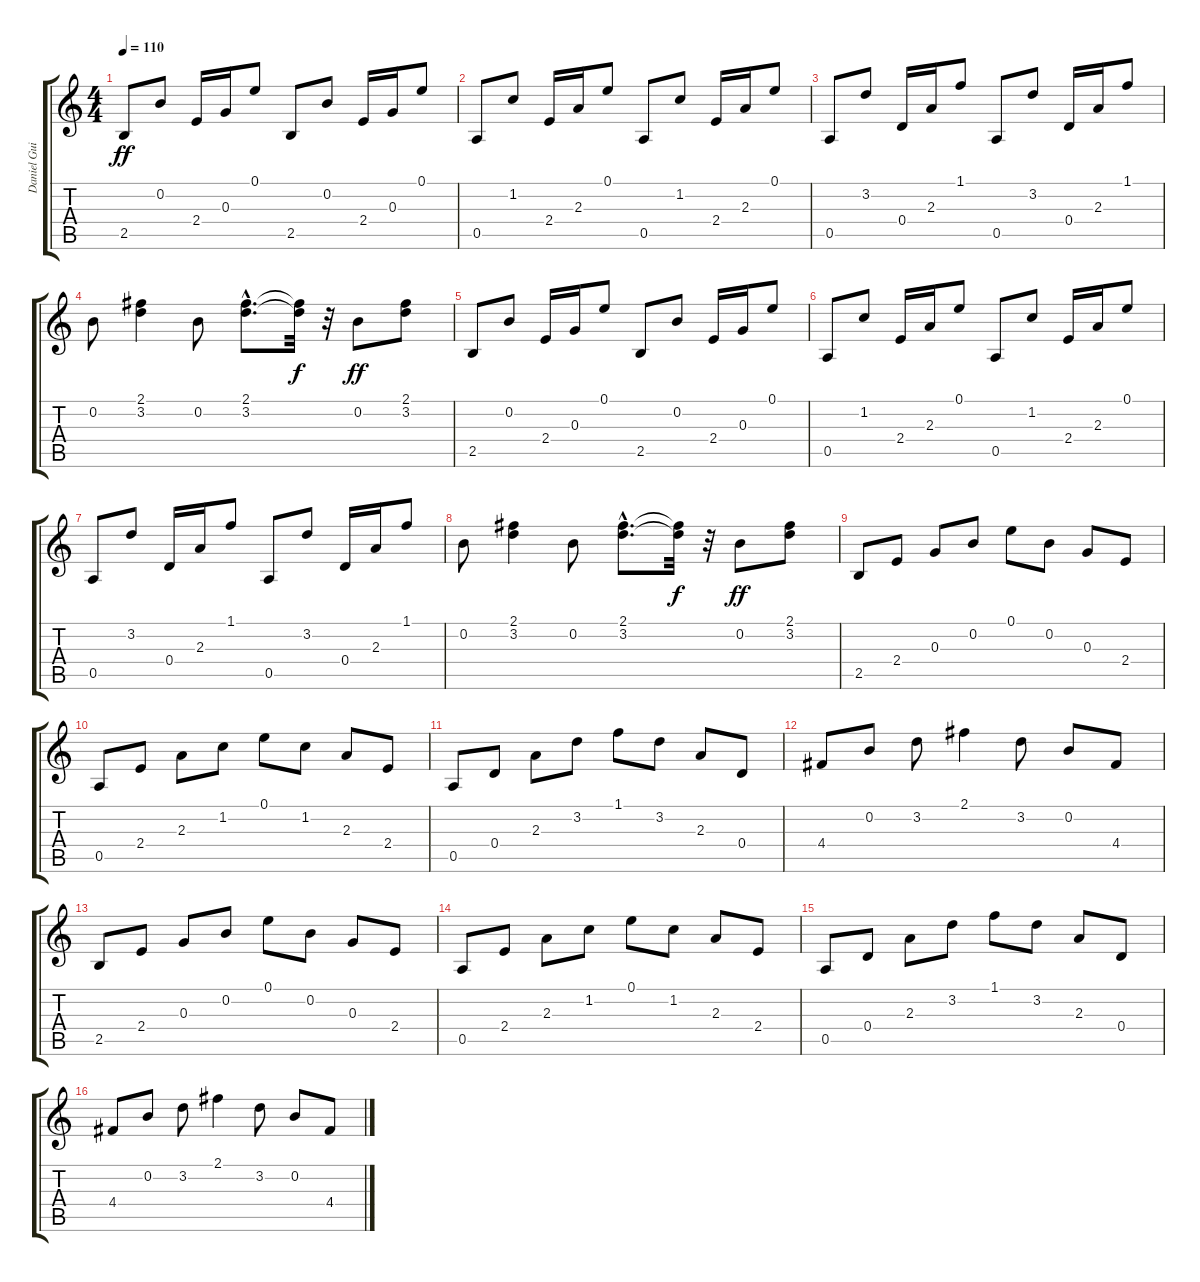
\track ("Daniel Guitar" "Daniel Gui") {instrument acousticguitarsteel}
\staff {score tabs}
\tuning (E4 B3 G3 D3 A2 E2) {hide}
\ts (4 4)
\tempo 110
\clef g2
\ks c
2.5.8{dy ff instrument acousticguitarsteel} 0.2.8 2.4.16 0.3.16 0.1.8 2.5.8 0.2.8 2.4.16 0.3.16 0.1.8 |
0.5.8 1.2.8 2.4.16 2.3.16 0.1.8 0.5.8 1.2.8 2.4.16 2.3.16 0.1.8 |
0.5.8 3.2.8 0.4.16 2.3.16 1.1.8 0.5.8 3.2.8 0.4.16 2.3.16 1.1.8 |
0.2.8 (2.1 3.2).4 0.2.8 (2.1{hac} 3.2{hac}).8{d} (2.1{t} 3.2{t}).32{dy f} r.32 0.2.8{dy ff} (2.1 3.2).8 |
2.5.8 0.2.8 2.4.16 0.3.16 0.1.8 2.5.8 0.2.8 2.4.16 0.3.16 0.1.8 |
0.5.8 1.2.8 2.4.16 2.3.16 0.1.8 0.5.8 1.2.8 2.4.16 2.3.16 0.1.8 |
0.5.8 3.2.8 0.4.16 2.3.16 1.1.8 0.5.8 3.2.8 0.4.16 2.3.16 1.1.8 |
0.2.8 (2.1 3.2).4 0.2.8 (2.1{hac} 3.2{hac}).8{d} (2.1{t} 3.2{t}).32{dy f} r.32 0.2.8{dy ff} (2.1 3.2).8 |
2.5.8 2.4.8 0.3.8 0.2.8 0.1.8 0.2.8 0.3.8 2.4.8 |
0.5.8 2.4.8 2.3.8 1.2.8 0.1.8 1.2.8 2.3.8 2.4.8 |
0.5.8 0.4.8 2.3.8 3.2.8 1.1.8 3.2.8 2.3.8 0.4.8 |
4.4.8 0.2.8 3.2.8 2.1.4 3.2.8 0.2.8 4.4.8 |
2.5.8 2.4.8 0.3.8 0.2.8 0.1.8 0.2.8 0.3.8 2.4.8 |
0.5.8 2.4.8 2.3.8 1.2.8 0.1.8 1.2.8 2.3.8 2.4.8 |
0.5.8 0.4.8 2.3.8 3.2.8 1.1.8 3.2.8 2.3.8 0.4.8 |
4.4.8 0.2.8 3.2.8 2.1.4 3.2.8 0.2.8 4.4.8
